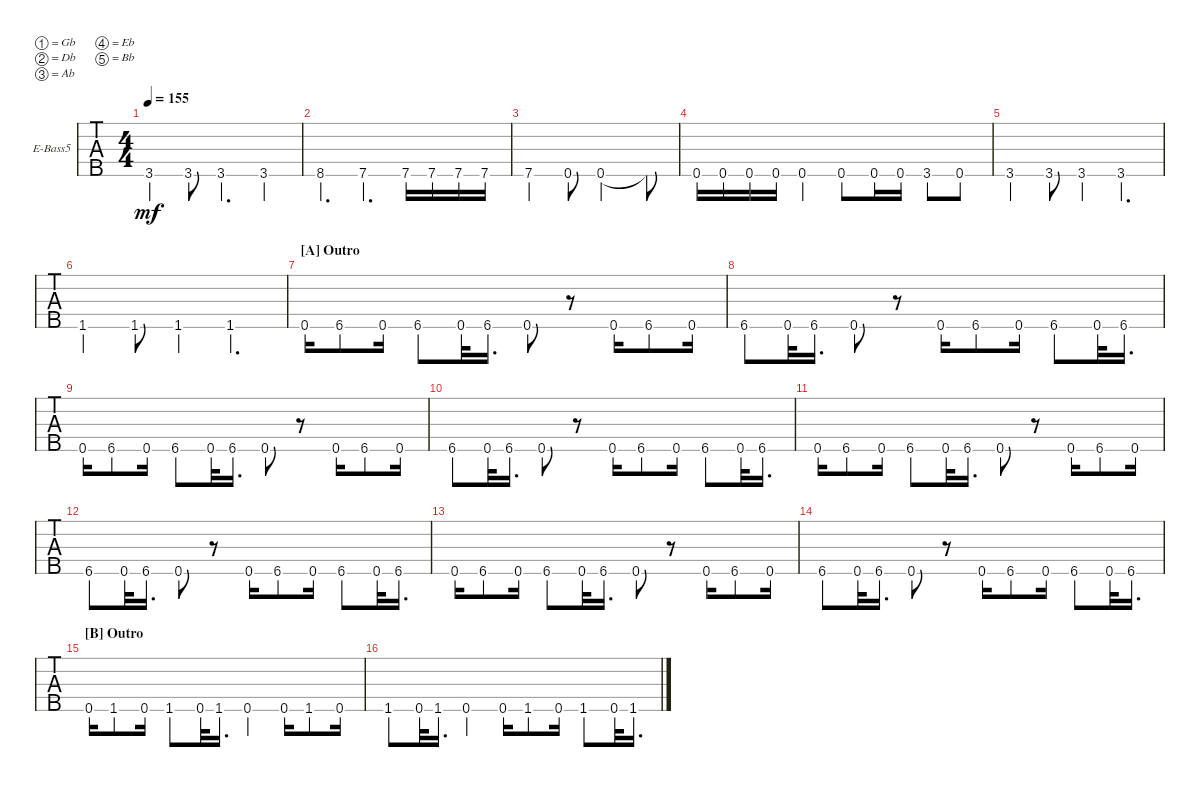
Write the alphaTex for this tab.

\defaultSystemsLayout 4
\bracketExtendMode groupsimilarinstruments
\firstSystemTrackNameOrientation horizontal
\otherSystemsTrackNameOrientation horizontal
\track ("Pat Kavanagh" "E-Bass5") {instrument electricbassfinger}
\staff {tabs}
\tuning (Gb2 Db2 Ab1 Eb1 Bb0)
\ts (4 4)
\tempo 155
\clef g2
\ks c
3.5.4{dy mf} 3.5.8 3.5.4{d} 3.5.4 |
8.5.4{d} 7.5.4{d} 7.5.16 7.5.16 7.5.16 7.5.16 |
7.5.4 0.5.8 0.5.2 0.5{t}.8 |
0.5.16 0.5.16 0.5.16 0.5.16 0.5.4 0.5.8 0.5.16 0.5.16 3.5.8 0.5.8 |
3.5.4 3.5.8 3.5.4 3.5.4{d} |
1.5.4 1.5.8 1.5.4 1.5.4{d} |
\section ("A" "Outro")
0.5.16 6.5.8 0.5.16 6.5.8 0.5.32 6.5.16{d} 0.5.8 r.8 0.5.16 6.5.8 0.5.16 |
6.5.8 0.5.32 6.5.16{d} 0.5.8 r.8 0.5.16 6.5.8 0.5.16 6.5.8 0.5.32 6.5.16{d} |
0.5.16 6.5.8 0.5.16 6.5.8 0.5.32 6.5.16{d} 0.5.8 r.8 0.5.16 6.5.8 0.5.16 |
6.5.8 0.5.32 6.5.16{d} 0.5.8 r.8 0.5.16 6.5.8 0.5.16 6.5.8 0.5.32 6.5.16{d} |
0.5.16 6.5.8 0.5.16 6.5.8 0.5.32 6.5.16{d} 0.5.8 r.8 0.5.16 6.5.8 0.5.16 |
6.5.8 0.5.32 6.5.16{d} 0.5.8 r.8 0.5.16 6.5.8 0.5.16 6.5.8 0.5.32 6.5.16{d} |
0.5.16 6.5.8 0.5.16 6.5.8 0.5.32 6.5.16{d} 0.5.8 r.8 0.5.16 6.5.8 0.5.16 |
6.5.8 0.5.32 6.5.16{d} 0.5.8 r.8 0.5.16 6.5.8 0.5.16 6.5.8 0.5.32 6.5.16{d} |
\section ("B" "Outro")
0.5.16 1.5.8 0.5.16 1.5.8 0.5.32 1.5.16{d} 0.5.4 0.5.16 1.5.8 0.5.16 |
1.5.8 0.5.32 1.5.16{d} 0.5.4 0.5.16 1.5.8 0.5.16 1.5.8 0.5.32 1.5.16{d}
